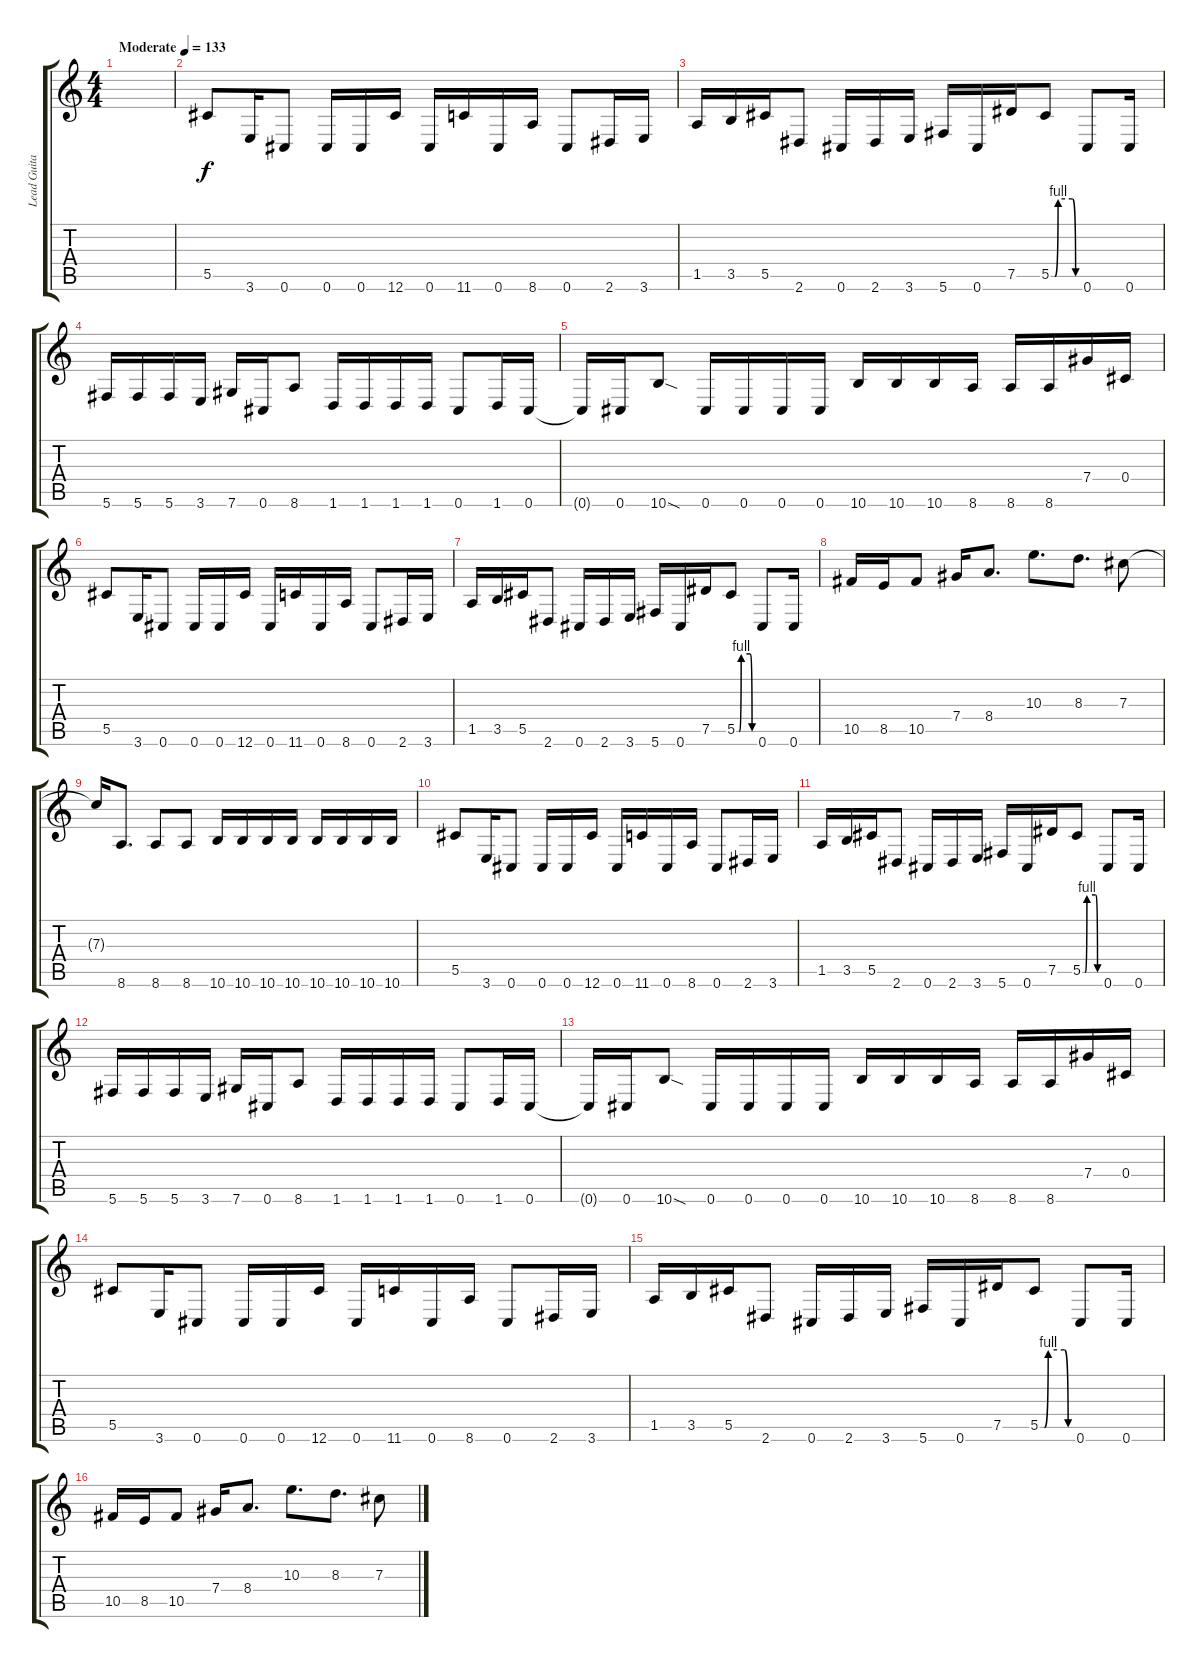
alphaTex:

\track ("Lead Guitar" "Lead Guita") {instrument distortionguitar}
\staff {score tabs}
\tuning (Eb4 Bb3 Gb3 Db3 Ab2 Db2) {hide}
\ts (4 4)
\tempo (133 "Moderate")
\clef g2
\ks c
|
5.5.8 3.6.16 0.6.8 0.6.16 0.6.16 12.6.16 0.6.16 11.6.16 0.6.16 8.6.16 0.6.8 2.6.16 3.6.16 |
1.5.16 3.5.16 5.5.16 2.6.8 0.6.16 2.6.16 3.6.16 5.6.16 0.6.16 7.5.16 5.5{be (custom 0 0 8 0 15 4 45 4 52 0 60 0)}.8 0.6.8 0.6.16 |
5.6.16 5.6.16 5.6.16 3.6.16 7.6.16 0.6.16 8.6.8 1.6.16 1.6.16 1.6.16 1.6.16 0.6.8 1.6.16 0.6.16 |
0.6{t}.16 0.6.16 10.6{sod}.8 0.6.16 0.6.16 0.6.16 0.6.16 10.6.16 10.6.16 10.6.16 8.6.16 8.6.16 8.6.16 7.4.16 0.4.16 |
5.5.8 3.6.16 0.6.8 0.6.16 0.6.16 12.6.16 0.6.16 11.6.16 0.6.16 8.6.16 0.6.8 2.6.16 3.6.16 |
1.5.16 3.5.16 5.5.16 2.6.8 0.6.16 2.6.16 3.6.16 5.6.16 0.6.16 7.5.16 5.5{be (custom 0 0 8 0 15 4 45 4 52 0 60 0)}.8 0.6.8 0.6.16 |
10.5.16 8.5.16 10.5.8 7.4.16 8.4.8{d} 10.3.8{d} 8.3.8{d} 7.3.8 |
7.3{t}.16 8.6.8{d} 8.6.8 8.6.8 10.6.16 10.6.16 10.6.16 10.6.16 10.6.16 10.6.16 10.6.16 10.6.16 |
5.5.8 3.6.16 0.6.8 0.6.16 0.6.16 12.6.16 0.6.16 11.6.16 0.6.16 8.6.16 0.6.8 2.6.16 3.6.16 |
1.5.16 3.5.16 5.5.16 2.6.8 0.6.16 2.6.16 3.6.16 5.6.16 0.6.16 7.5.16 5.5{be (custom 0 0 8 0 15 4 45 4 52 0 60 0)}.8 0.6.8 0.6.16 |
5.6.16 5.6.16 5.6.16 3.6.16 7.6.16 0.6.16 8.6.8 1.6.16 1.6.16 1.6.16 1.6.16 0.6.8 1.6.16 0.6.16 |
0.6{t}.16 0.6.16 10.6{sod}.8 0.6.16 0.6.16 0.6.16 0.6.16 10.6.16 10.6.16 10.6.16 8.6.16 8.6.16 8.6.16 7.4.16 0.4.16 |
5.5.8 3.6.16 0.6.8 0.6.16 0.6.16 12.6.16 0.6.16 11.6.16 0.6.16 8.6.16 0.6.8 2.6.16 3.6.16 |
1.5.16 3.5.16 5.5.16 2.6.8 0.6.16 2.6.16 3.6.16 5.6.16 0.6.16 7.5.16 5.5{be (custom 0 0 8 0 15 4 45 4 52 0 60 0)}.8 0.6.8 0.6.16 |
10.5.16 8.5.16 10.5.8 7.4.16 8.4.8{d} 10.3.8{d} 8.3.8{d} 7.3.8
